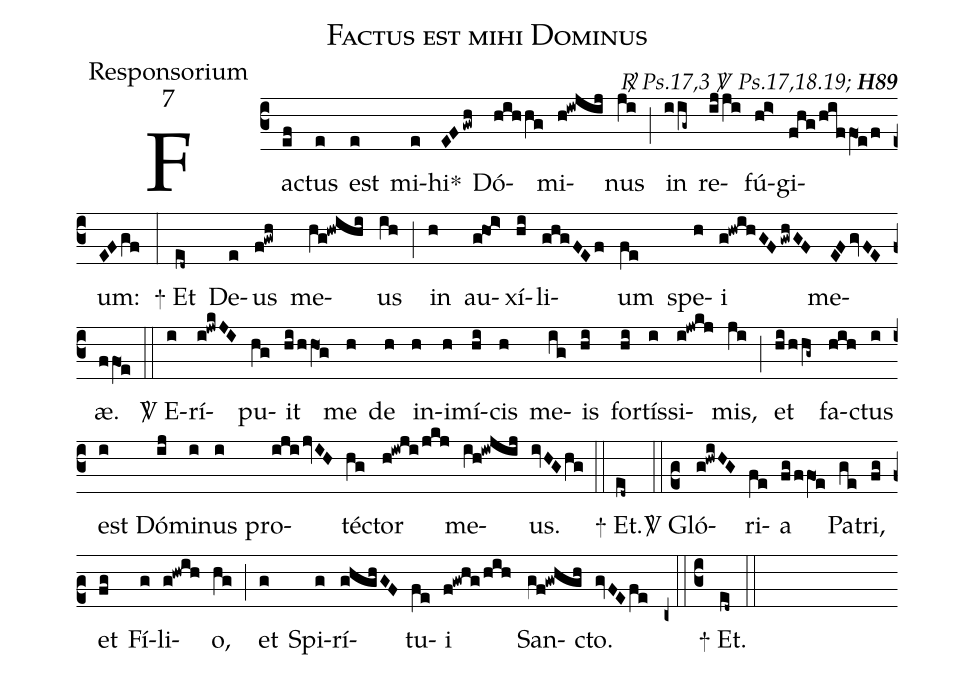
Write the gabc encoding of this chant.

name:Factus est mihi Dominus;
office-part:Responsorium;
mode:7;
commentary:{\itshape\mdseries \Rbar\  Ps.17,3 \Vbar\  Ps.17,18.19;\/} {\bfseries H89};
%%
(c3) Fa(ef)ctus(e) est(e) mi(e)hi<sp>*</sp>(EFgwh) Dó(hihhg)mi(h!iwjij)nus(ji) (;)
in(iig~) re(ijji)fú(hi>)gi(fhg/hiffO1e/f)um:(EFgf) (:)
<sp>+</sp> Et(ed~) De(e)us(f!gwh) me(hg!hwihi)us(ih) (;)
in(h) au(g!ho1!i>)xí(hi)li(ghgFEf)um(fe) spe(h)i(g!hwihGFgwhGF) me(EFgvFE)æ.(ffO1e) (::)
<sp>V/</sp> E(i)rí(i!jwkJI)pu(hg)it(hi/hhO1g) me(h) de(h) in(h)i(h)mí(hi)cis(h) me(ig)is(hi) for(hi)tís(i)si(i!jwkj)mis,(ji) (;)
et(hi/hhg~) fa(hih)ctus(i) est(i) Dó(ij)mi(i)nus(i) pro(ijijvIH)té(hg)ctor(h!iwji/jkj) me(ih!iwjij)us.(ivHGhg) (::)
<sp>+</sp> Et.(ed~) (::c2)
<sp>V/</sp> Gló(g!hwiHG)ri(fe)a(fg/ffO1e) Pa(ge)tri,(fg) et(fg) Fí(g)li(g@hwih)o,(hg) (;)
et(g) Spi(g)rí(ghghGF)tu(fe)i(f!gwhg/hih) San(gf!gwhgh)cto.(gvFEfe) (z0::c3)
<sp>+</sp> Et.(ed~) (::)
